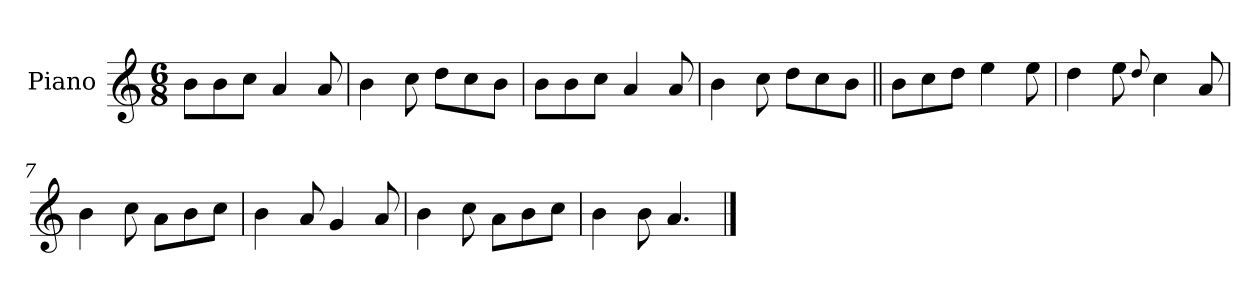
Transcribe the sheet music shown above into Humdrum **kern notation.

**kern
*part1
*staff1
*I"Piano
*I'Pno.
*clefG2
*k[]
*M6/8
=1
8b\L
8b\
8cc\J
4a/
8a/
=2
4b\
8cc\
8dd\L
8cc\
8b\J
=3
8b\L
8b\
8cc\J
4a/
8a/
=4
4b\
8cc\
8dd\L
8cc\
8b\J
=5||
8b\L
8cc\
8dd\J
4ee\
8ee\
=6
4dd\
8ee\
8qqdd/
4cc\
8a/
=7
4b\
8cc\
8a\L
8b\
8cc\J
!!LO:LB:g=z
=8
4b\
8a/
4g/
8a/
=9
4b\
8cc\
8a\L
8b\
8cc\J
=10
4b\
8b\
4.a/
==
*-
